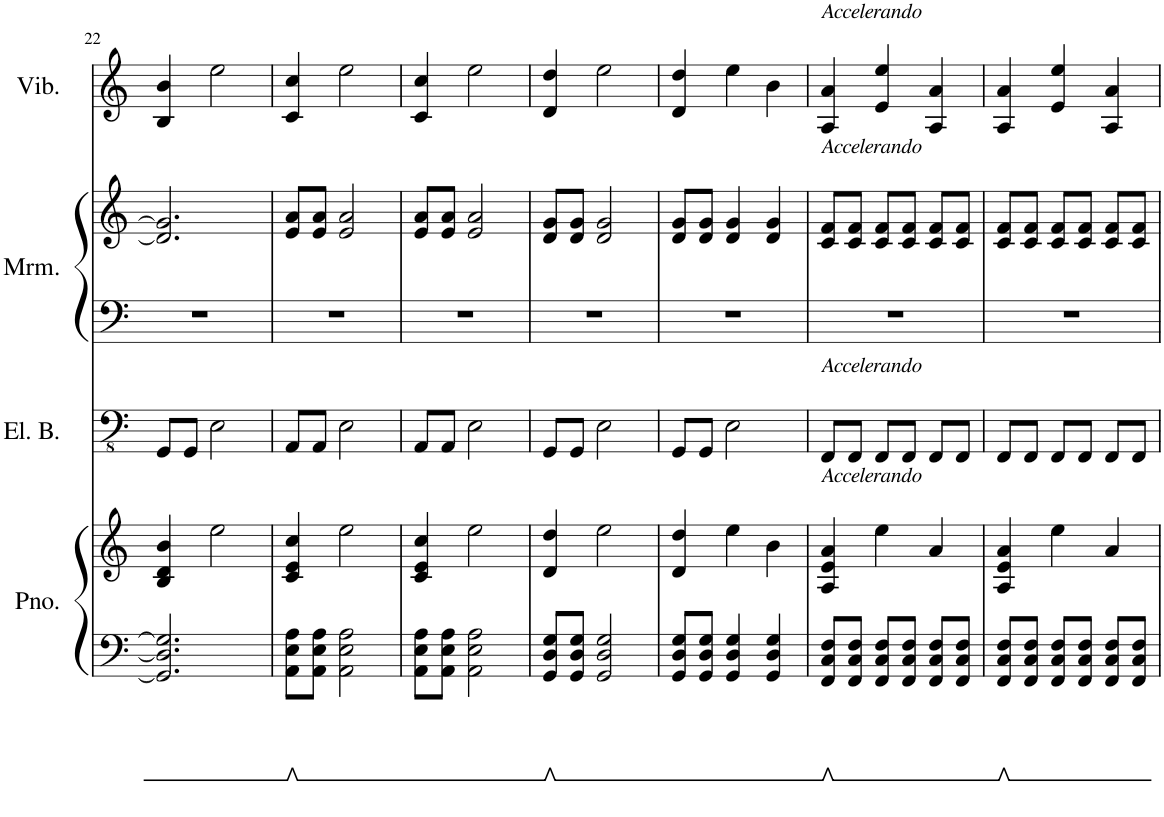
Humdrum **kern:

**kern	**kern	**kern	**kern	**kern
*part4	*part4	*part3	*part2	*part1
*staff5	*staff4	*staff3	*staff2	*staff1
*I"Piano	*	*I"Electric Bass	*I"Marimba	*I"Vibraphone
*I'Pno.	*	*I'El. B.	*I'Mrm.	*I'Vib.
!!LO:PB:g=z
*clefF4	*clefG2	*clefFv4	*clefG2	*clefG2
*k[]	*k[]	*k[]	*k[]	*k[]
*M3/4	*M3/4	*M3/4	*M3/4	*M3/4
=22	=22	=22	=22	=22
2.GG/] 2.D/] 2.G/]	4B/ 4d/ 4b/	8GGG/L	2.d/] 2.g/]	4B/ 4b/
.	.	8GGG/J	.	.
.	2ee\	2EE\	.	2ee\
=23	=23	=23	=23	=23
8AA\ 8E\ 8A\L	4c/ 4e/ 4cc/	8AAA/L	8e/ 8a/L	4c/ 4cc/
8AA\ 8E\ 8A\J	.	8AAA/J	8e/ 8a/J	.
2AA\ 2E\ 2A\	2ee\	2EE\	2e/ 2a/	2ee\
=24	=24	=24	=24	=24
8AA\ 8E\ 8A\L	4c/ 4e/ 4cc/	8AAA/L	8e/ 8a/L	4c/ 4cc/
8AA\ 8E\ 8A\J	.	8AAA/J	8e/ 8a/J	.
2AA\ 2E\ 2A\	2ee\	2EE\	2e/ 2a/	2ee\
=25	=25	=25	=25	=25
8GG/ 8D/ 8G/L	4d/ 4dd/	8GGG/L	8d/ 8g/L	4d/ 4dd/
8GG/ 8D/ 8G/J	.	8GGG/J	8d/ 8g/J	.
2GG/ 2D/ 2G/	2ee\	2EE\	2d/ 2g/	2ee\
=26	=26	=26	=26	=26
8GG/ 8D/ 8G/L	4d/ 4dd/	8GGG/L	8d/ 8g/L	4d/ 4dd/
8GG/ 8D/ 8G/J	.	8GGG/J	8d/ 8g/J	.
4GG/ 4D/ 4G/	4ee\	2EE\	4d/ 4g/	4ee\
4GG/ 4D/ 4G/	4b\	.	4d/ 4g/	4b\
=27	=27	=27	=27	=27
!	!	!	!	!LO:TX:a:i:t=Accelerando
!	!	!	!LO:TX:a:i:t=Accelerando	!
!	!	!LO:TX:a:i:t=Accelerando	!	!
!	!LO:TX:a:i:t=Accelerando	!	!	!
8FF/ 8C/ 8F/L	4A/ 4e/ 4a/	8FFF/L	8c/ 8f/L	4A/ 4a/
8FF/ 8C/ 8F/J	.	8FFF/J	8c/ 8f/J	.
8FF/ 8C/ 8F/L	4ee\	8FFF/L	8c/ 8f/L	4e/ 4ee/
8FF/ 8C/ 8F/J	.	8FFF/J	8c/ 8f/J	.
8FF/ 8C/ 8F/L	4a/	8FFF/L	8c/ 8f/L	4A/ 4a/
8FF/ 8C/ 8F/J	.	8FFF/J	8c/ 8f/J	.
=28	=28	=28	=28	=28
8FF/ 8C/ 8F/L	4A/ 4e/ 4a/	8FFF/L	8c/ 8f/L	4A/ 4a/
8FF/ 8C/ 8F/J	.	8FFF/J	8c/ 8f/J	.
8FF/ 8C/ 8F/L	4ee\	8FFF/L	8c/ 8f/L	4e/ 4ee/
8FF/ 8C/ 8F/J	.	8FFF/J	8c/ 8f/J	.
8FF/ 8C/ 8F/L	4a/	8FFF/L	8c/ 8f/L	4A/ 4a/
8FF/ 8C/ 8F/J	.	8FFF/J	8c/ 8f/J	.
=	=	=	=	=
*-	*-	*-	*-	*-
